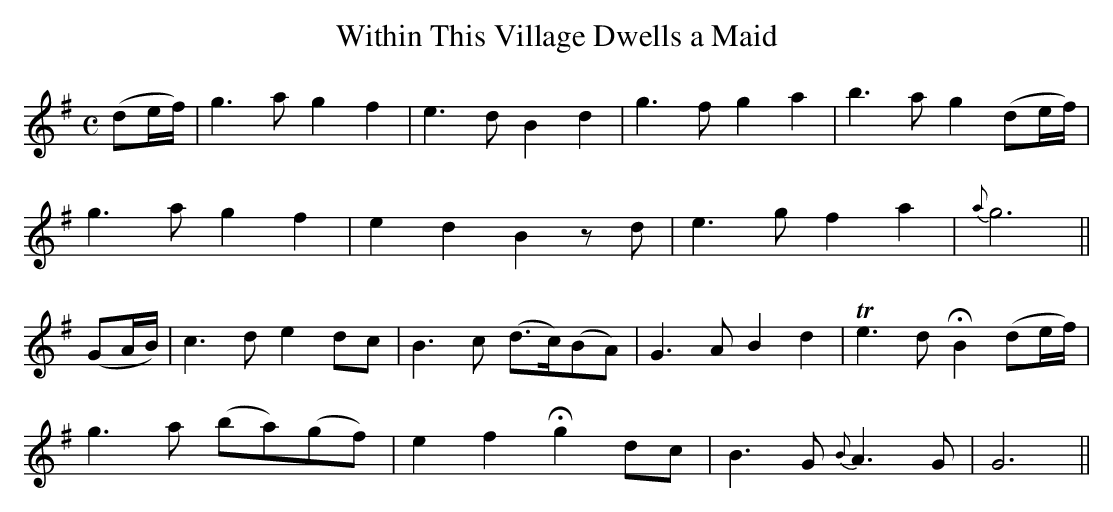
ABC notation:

X:1
T: Within This Village Dwells a Maid
M: C
L: 1/8
K: G
(de/f/) | g3 a g2 f2 | e3 d B2 d2 | g3 f g2 a2 | b3 a g2 (de/f/) |
g3 a g2 f2 | e2 d2 B2 z d | e3 g f2 a2 | {a}g6 ||
(GA/B/) | c3 d e2 dc | B3 c (d>c)(BA) | G3 A B2 d2 | Te3 d HB2 (de/f/) |
g3 a (ba)(gf) | e2 f2 Hg2 dc | B3 G {B}A3 G | G6 ||
